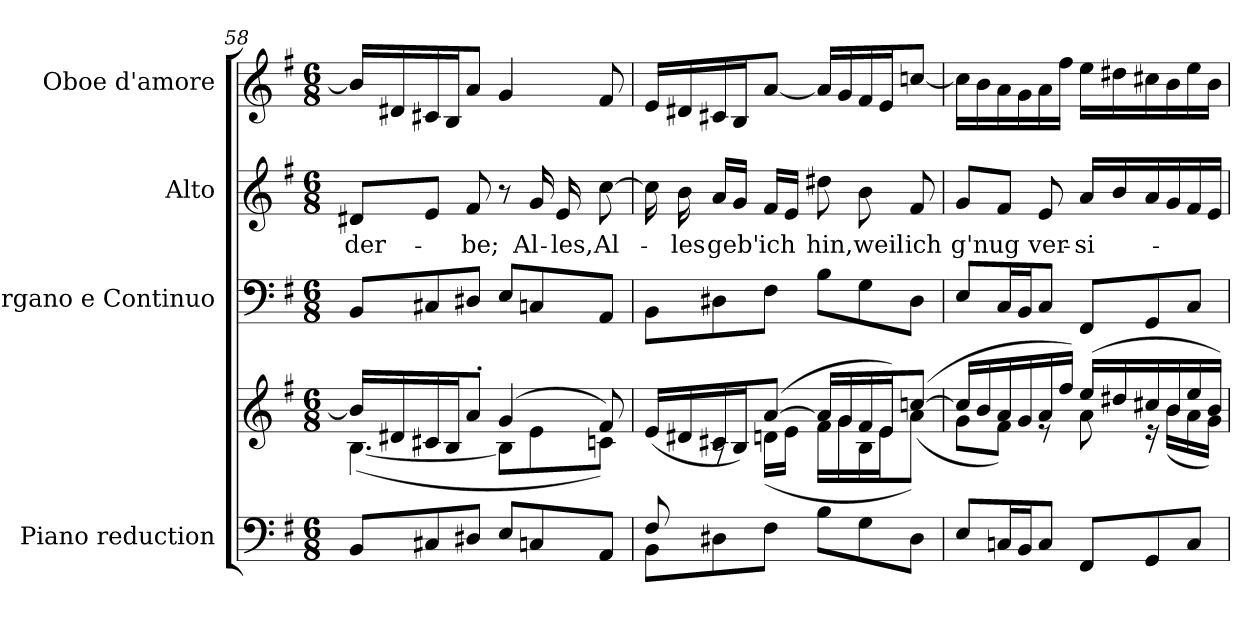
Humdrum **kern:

**kern	**kern	**kern	**kern	**text	**kern
*part4	*part4	*part3	*part2	*part2	*part1
*staff5	*staff4	*staff3	*staff2	*staff2	*staff1
*I"Piano reduction	*	*I"Organo e Continuo	*I"Alto	*	*I"Oboe d'amore
*I'Pno	*	*	*	*	*I'Ob
!!LO:LB:g=z
*clefF4	*clefG2	*clefF4	*clefG2	*	*clefG2
*k[f#]	*k[f#]	*k[f#]	*k[f#]	*	*k[f#]
*M6/8	*M6/8	*M6/8	*M6/8	*	*M6/8
=58	=58	=58	=58	=58	=58
*	*^	*	*	*	*
!	!	!	!	!	!LO:LY:b	!
8BB/L	16b/LL]	(<[4.B\	8BB/L	8d#X/L	der-	16b/LL]
.	16d#X/	.	.	.	.	16d#X/
8C#X/	16c#X/	.	8C#X/	8e/J	.	16c#X/
.	16B/J	.	.	.	.	16B/J
!	!	!	!	!	!LO:LY:b	!
8D#X/J	8a'/J	.	8D#X/J	8f#/	-be;	8a/J
8E/L	(>4g/	8B\L]	8E/L	8r	.	4g/
!	!	!	!	!	!LO:LY:b	!
8Cn/	.	8e\	8Cn/	16g/	Al-	.
!	!	!	!	!	!LO:LY:b	!
.	.	.	.	16e/	les,	.
!	!	!	!	!	!LO:LY:b	!
8AA/J	8f#/)	8cn\J)	8AA/J	[8cc\	Al-	8f#/
=59	=59	=59	=59	=59	=59	=59
*^	*	*	*	*	*	*
8F#/	8BB\L	(>16e/LL	8ryy	8BB\L	16cc\]	.	16e/LL
!	!	!	!	!	!	!LO:LY:b	!
.	.	16d#X/	.	.	16b\	-les	16d#X/
!	!	!	!	!	!	!LO:LY:b	!
2ryy	8D#X\	16c#X/	8rA	8D#X\	16a/LL	geb'	16c#X/
.	.	16B/J)	.	.	16g/JJ	.	16B/J
!	!	!	!	!	!	!LO:LY:b	!
.	8F#\J	(>[8a/J	(<16dn\LL	8F#\J	16f#/LL	ich	[8a/J
.	.	.	16e\JJ	.	16e/JJ	.	.
!	!	!	!	!	!	!LO:LY:b	!
.	8B\L	16a/LL]	16f#\LL	8B\L	8dd#X\	hin,	16a/LL]
.	.	16g/	16g\	.	.	.	16g/
!	!	!	!	!	!	!LO:LY:b	!
.	8G\	16f#/	16B\	8G\	8b\	weil	16f#/
.	.	16e/J)	16e\J	.	.	.	16e/J
!	!	!	!	!	!	!LO:LY:b	!
8ryy	8D#\J	(>[8ccn/J	(<8a\J)	8D#\J	8f#/	ich	[8ccn/J
=60	=60	=60	=60	=60	=60	=60	=60
!	!	!	!	!	!	!LO:LY:b	!
*v	*v	*	*	*	*	*	*
8E/L	16cc/LL]	8g\L	8E/L	8g/L	g'nug	16cc\LL]
.	16b/	.	.	.	.	16b\
16Cn/L	16a/	8f#\J)	16C/L	8f#/J	.	16a\
16BB/J	16g/	.	16BB/J	.	.	16g\
!	!	!	!	!	!LO:LY:b	!
8C/J	16a/	8re	8C/J	8e/	ver-	16a\
.	16ff#/JJ)	.	.	.	.	16ff#\JJ
!	!	!	!	!	!LO:LY:b	!
8FF#/L	(>16ee/LL	8a\	8FF#/L	16a/LL	si-	16ee\LL
.	16dd#X/	.	.	16b/	.	16dd#X\
8GG/	16cc#X/	16re	8GG/	16a/	.	16cc#X\
.	16b/	(<16b\LL	.	16g/	.	16b\
8C/J	16ee/	16a\	8C/J	16f#/	.	16ee\
.	16b/JJ)	16g\JJ)	.	16e/JJ	.	16b\JJ
*	*v	*v	*	*	*	*
=	=	=	=	=	=
*-	*-	*-	*-	*-	*-
